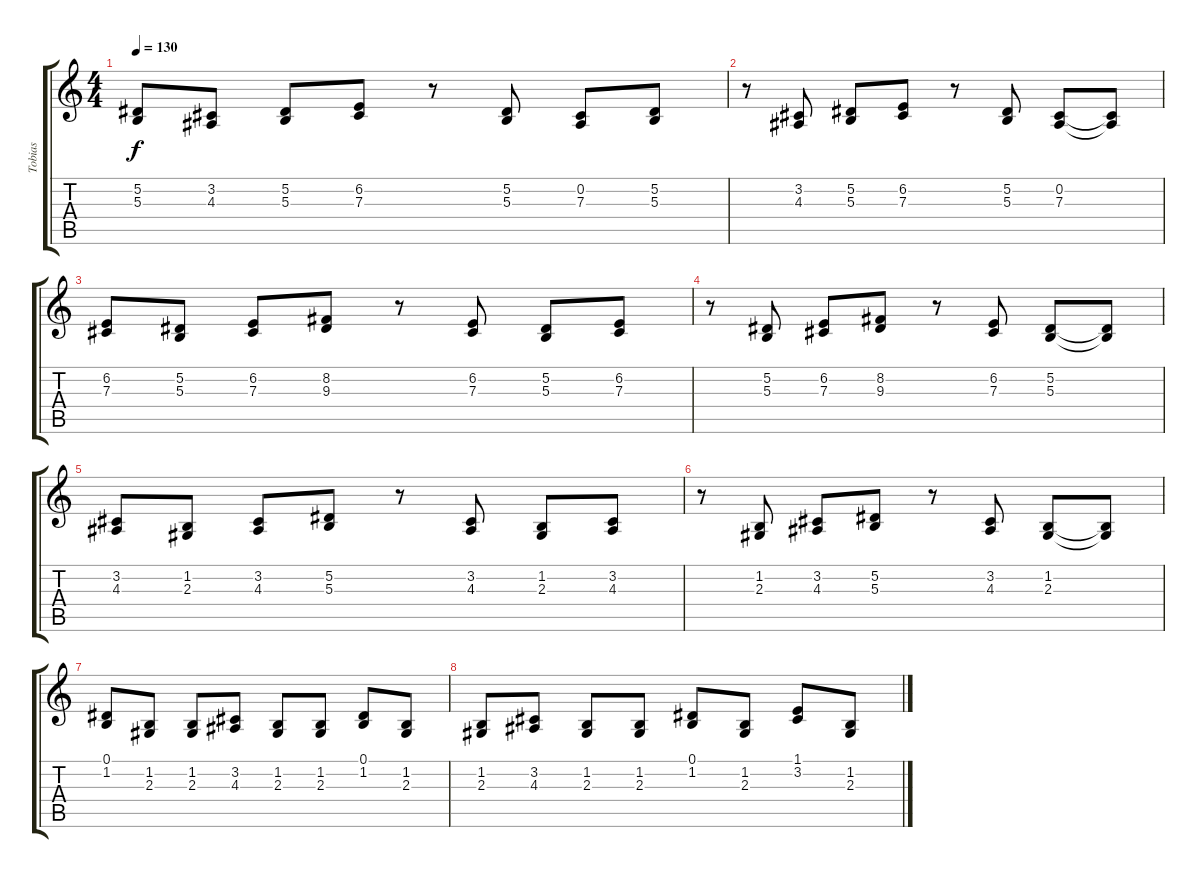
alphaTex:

\track ("Tobias" "Tobias") {instrument oboe}
\staff {score tabs}
\tuning (Eb4 Bb3 Gb3 Db3 Ab2 Eb2) {hide}
\ts (4 4)
\tempo 130
\clef g2
\ks c
(5.2 5.3).8{dy f} (3.2 4.3).8 (5.2 5.3).8 (6.2 7.3).8 r.8 (5.2 5.3).8 (0.2 7.3).8 (5.2 5.3).8 |
r.8 (3.2 4.3).8 (5.2 5.3).8 (6.2 7.3).8 r.8 (5.2 5.3).8 (0.2 7.3).8 (0.2{t} 7.3{t}).8 |
(6.2 7.3).8 (5.2 5.3).8 (6.2 7.3).8 (8.2 9.3).8 r.8 (6.2 7.3).8 (5.2 5.3).8 (6.2 7.3).8 |
r.8 (5.2 5.3).8 (6.2 7.3).8 (8.2 9.3).8 r.8 (6.2 7.3).8 (5.2 5.3).8 (5.2{t} 5.3{t}).8 |
(3.2 4.3).8 (1.2 2.3).8 (3.2 4.3).8 (5.2 5.3).8 r.8 (3.2 4.3).8 (1.2 2.3).8 (3.2 4.3).8 |
r.8 (1.2 2.3).8 (3.2 4.3).8 (5.2 5.3).8 r.8 (3.2 4.3).8 (1.2 2.3).8 (1.2{t} 2.3{t}).8 |
(0.1 1.2).8 (1.2 2.3).8 (1.2 2.3).8 (3.2 4.3).8 (1.2 2.3).8 (1.2 2.3).8 (0.1 1.2).8 (1.2 2.3).8 |
(1.2 2.3).8 (3.2 4.3).8 (1.2 2.3).8 (1.2 2.3).8 (0.1 1.2).8 (1.2 2.3).8 (1.1 3.2).8 (1.2 2.3).8
